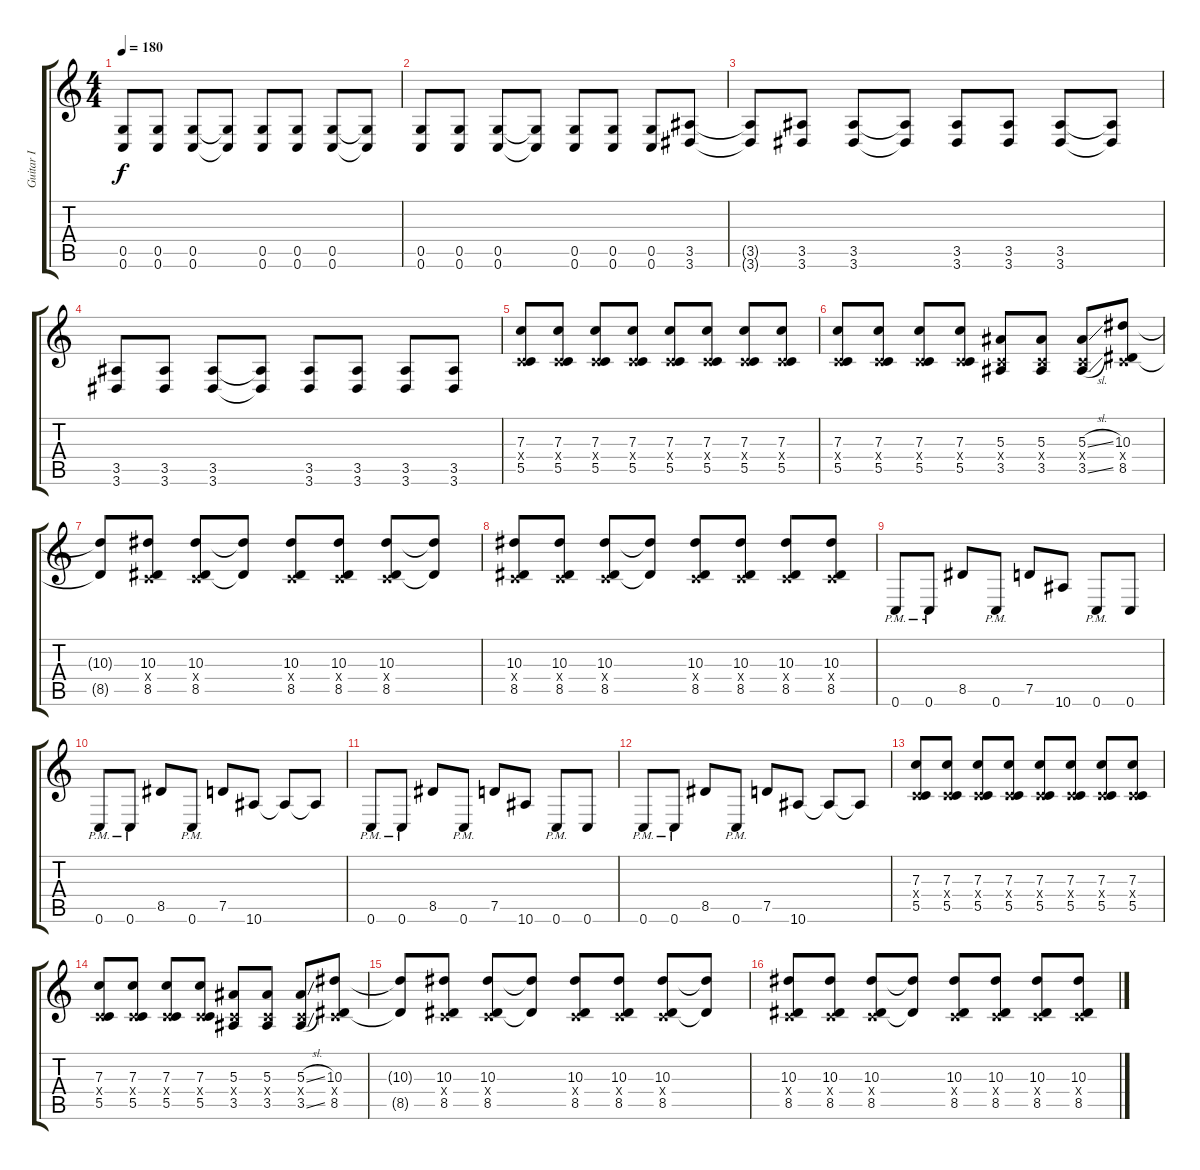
\track ("Guitar I" "Guitar I") {instrument overdrivenguitar}
\staff {score tabs}
\tuning (D4 A3 F3 C3 G2 C2) {hide}
\ts (4 4)
\tempo 180
\clef g2
\ks c
(0.5{t} 0.6{t}).8{dy f} (0.5 0.6).8 (0.5 0.6).8 (0.5{t} 0.6{t}).8 (0.5 0.6).8 (0.5 0.6).8 (0.5 0.6).8 (0.5{t} 0.6{t}).8 |
(0.5 0.6).8 (0.5 0.6).8 (0.5 0.6).8 (0.5{t} 0.6{t}).8 (0.5 0.6).8 (0.5 0.6).8 (0.5 0.6).8 (3.5 3.6).8 |
(3.5{t} 3.6{t}).8 (3.5 3.6).8 (3.5 3.6).8 (3.5{t} 3.6{t}).8 (3.5 3.6).8 (3.5 3.6).8 (3.5 3.6).8 (3.5{t} 3.6{t}).8 |
(3.5 3.6).8 (3.5 3.6).8 (3.5 3.6).8 (3.5{t} 3.6{t}).8 (3.5 3.6).8 (3.5 3.6).8 (3.5 3.6).8 (3.5 3.6).8 |
(7.3 0.4{x} 5.5).8 (7.3 0.4{x} 5.5).8 (7.3 0.4{x} 5.5).8 (7.3 0.4{x} 5.5).8 (7.3 0.4{x} 5.5).8 (7.3 0.4{x} 5.5).8 (7.3 0.4{x} 5.5).8 (7.3 0.4{x} 5.5).8 |
(7.3 0.4{x} 5.5).8 (7.3 0.4{x} 5.5).8 (7.3 0.4{x} 5.5).8 (7.3 0.4{x} 5.5).8 (5.3 0.4{x} 3.5).8 (5.3 0.4{x} 3.5).8 (5.3{sl} 0.4{x} 3.5{sl}).8 (10.3 0.4{x} 8.5).8 |
(10.3{t} 8.5{t}).8 (10.3 0.4{x} 8.5).8 (10.3 0.4{x} 8.5).8 (10.3{t} 8.5{t}).8 (10.3 0.4{x} 8.5).8 (10.3 0.4{x} 8.5).8 (10.3 0.4{x} 8.5).8 (10.3{t} 8.5{t}).8 |
(10.3 0.4{x} 8.5).8 (10.3 0.4{x} 8.5).8 (10.3 0.4{x} 8.5).8 (10.3{t} 8.5{t}).8 (10.3 0.4{x} 8.5).8 (10.3 0.4{x} 8.5).8 (10.3 0.4{x} 8.5).8 (10.3 0.4{x} 8.5).8 |
0.6{pm}.8 0.6{pm}.8 8.5.8 0.6{pm}.8 7.5.8 10.6.8 0.6{pm}.8 0.6.8 |
0.6{pm}.8 0.6{pm}.8 8.5.8 0.6{pm}.8 7.5.8 10.6.8 10.6{t}.8 10.6{t}.8 |
0.6{pm}.8 0.6{pm}.8 8.5.8 0.6{pm}.8 7.5.8 10.6.8 0.6{pm}.8 0.6.8 |
0.6{pm}.8 0.6{pm}.8 8.5.8 0.6{pm}.8 7.5.8 10.6.8 10.6{t}.8 10.6{t}.8 |
(7.3 0.4{x} 5.5).8 (7.3 0.4{x} 5.5).8 (7.3 0.4{x} 5.5).8 (7.3 0.4{x} 5.5).8 (7.3 0.4{x} 5.5).8 (7.3 0.4{x} 5.5).8 (7.3 0.4{x} 5.5).8 (7.3 0.4{x} 5.5).8 |
(7.3 0.4{x} 5.5).8 (7.3 0.4{x} 5.5).8 (7.3 0.4{x} 5.5).8 (7.3 0.4{x} 5.5).8 (5.3 0.4{x} 3.5).8 (5.3 0.4{x} 3.5).8 (5.3{sl} 0.4{x} 3.5{sl}).8 (10.3 0.4{x} 8.5).8 |
(10.3{t} 8.5{t}).8 (10.3 0.4{x} 8.5).8 (10.3 0.4{x} 8.5).8 (10.3{t} 8.5{t}).8 (10.3 0.4{x} 8.5).8 (10.3 0.4{x} 8.5).8 (10.3 0.4{x} 8.5).8 (10.3{t} 8.5{t}).8 |
(10.3 0.4{x} 8.5).8 (10.3 0.4{x} 8.5).8 (10.3 0.4{x} 8.5).8 (10.3{t} 8.5{t}).8 (10.3 0.4{x} 8.5).8 (10.3 0.4{x} 8.5).8 (10.3 0.4{x} 8.5).8 (10.3 0.4{x} 8.5).8
